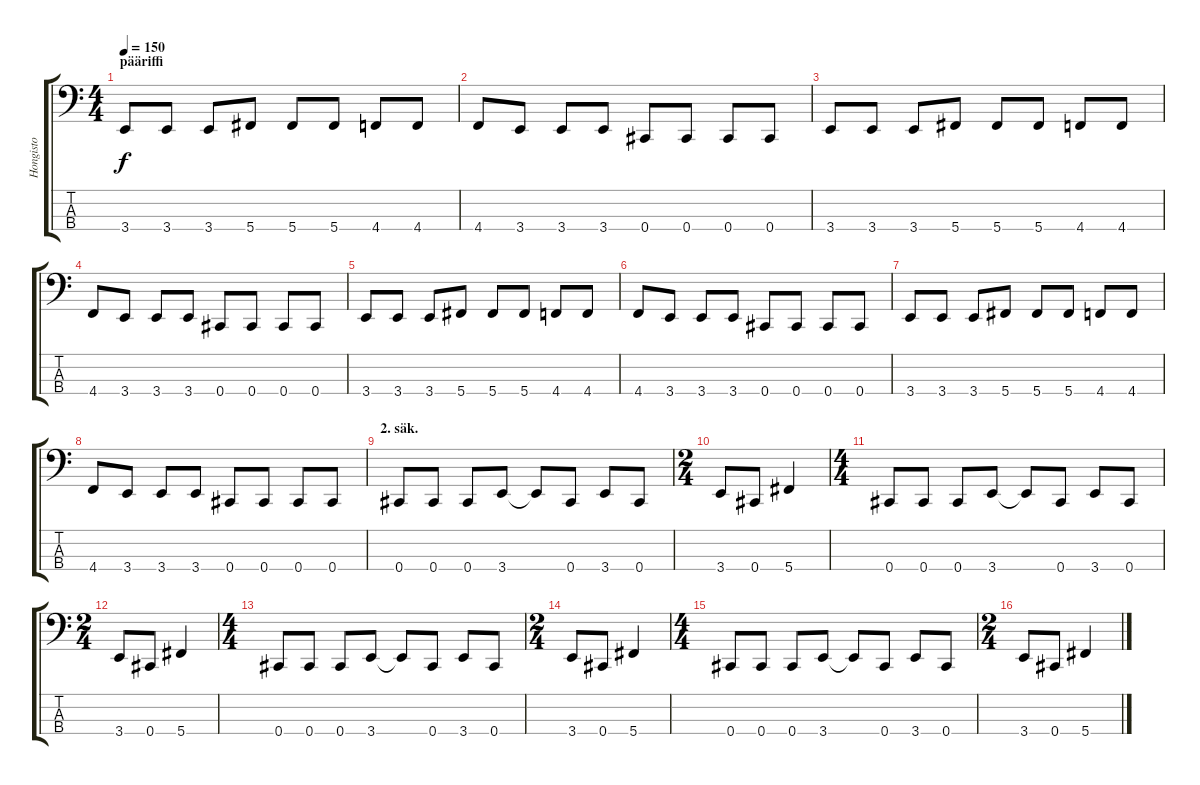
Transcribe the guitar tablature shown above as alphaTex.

\track ("Hongisto" "Hongisto") {instrument electricbassfinger}
\staff {score tabs}
\tuning (Gb2 Db2 Ab1 Db1) {hide}
\ts (4 4)
\section ("" "pääriffi")
\tempo 150
\clef f4
\ks c
3.4.8{dy f} 3.4.8 3.4.8 5.4.8 5.4.8 5.4.8 4.4.8 4.4.8 |
4.4.8 3.4.8 3.4.8 3.4.8 0.4.8 0.4.8 0.4.8 0.4.8 |
3.4.8 3.4.8 3.4.8 5.4.8 5.4.8 5.4.8 4.4.8 4.4.8 |
4.4.8 3.4.8 3.4.8 3.4.8 0.4.8 0.4.8 0.4.8 0.4.8 |
3.4.8 3.4.8 3.4.8 5.4.8 5.4.8 5.4.8 4.4.8 4.4.8 |
4.4.8 3.4.8 3.4.8 3.4.8 0.4.8 0.4.8 0.4.8 0.4.8 |
3.4.8 3.4.8 3.4.8 5.4.8 5.4.8 5.4.8 4.4.8 4.4.8 |
4.4.8 3.4.8 3.4.8 3.4.8 0.4.8 0.4.8 0.4.8 0.4.8 |
\section ("" "2. säk.")
0.4.8 0.4.8 0.4.8 3.4.8 3.4{t}.8 0.4.8 3.4.8 0.4.8 |
\ts (2 4)
3.4.8 0.4.8 5.4.4 |
\ts (4 4)
0.4.8 0.4.8 0.4.8 3.4.8 3.4{t}.8 0.4.8 3.4.8 0.4.8 |
\ts (2 4)
3.4.8 0.4.8 5.4.4 |
\ts (4 4)
0.4.8 0.4.8 0.4.8 3.4.8 3.4{t}.8 0.4.8 3.4.8 0.4.8 |
\ts (2 4)
3.4.8 0.4.8 5.4.4 |
\ts (4 4)
0.4.8 0.4.8 0.4.8 3.4.8 3.4{t}.8 0.4.8 3.4.8 0.4.8 |
\ts (2 4)
3.4.8 0.4.8 5.4.4
